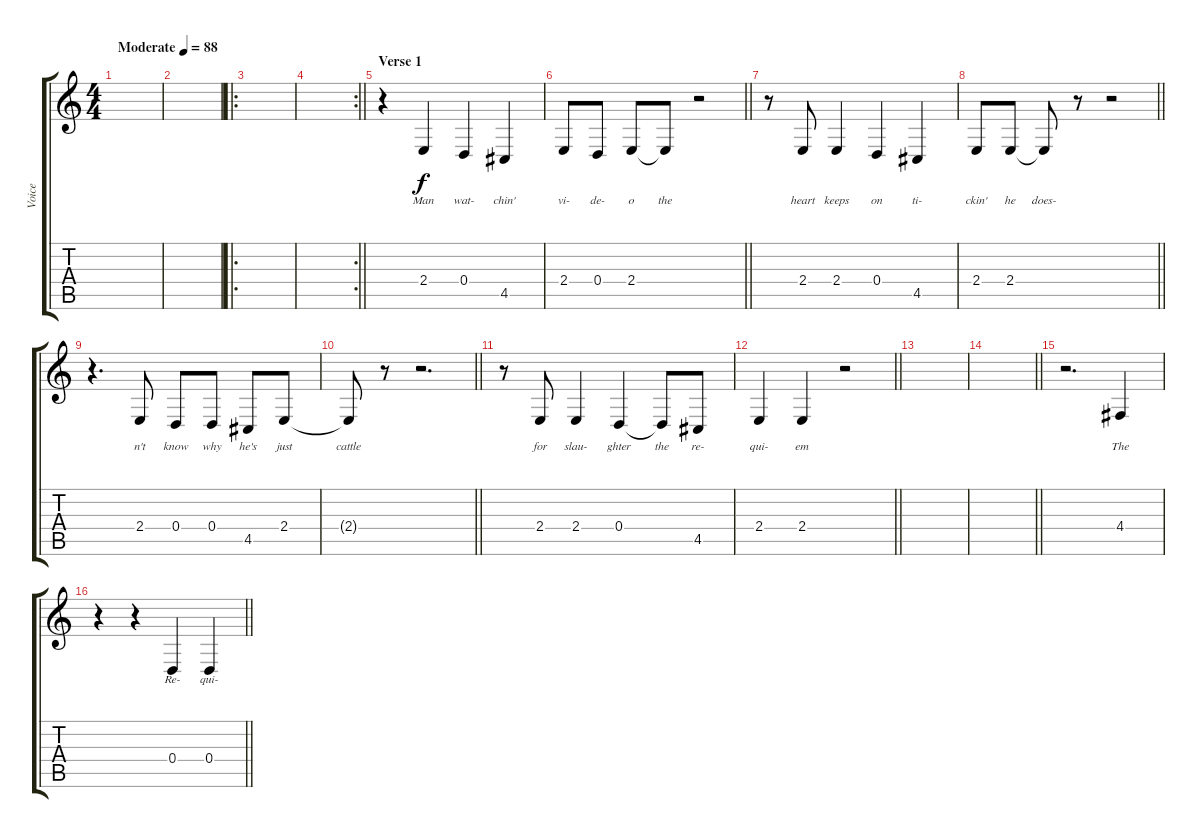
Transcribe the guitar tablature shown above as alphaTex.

\track ("Voice" "Voice") {instrument lead6voice}
\staff {score tabs}
\tuning (E4 B3 G3 D3 A2 E2) {hide}
\ts (4 4)
\tempo (88 "Moderate")
\clef g2
\ks c
|
|
\ro
|
\rc 2
\barLineRight lightlight
|
\section ("" "Verse 1")
r.4 2.4.4{lyrics (0 "Man") lyrics (1 "") lyrics (2 "") lyrics (3 "") lyrics (4 "")} 0.4.4{lyrics (0 "wat-") lyrics (1 "") lyrics (2 "") lyrics (3 "") lyrics (4 "")} 4.5.4{lyrics (0 "chin'") lyrics (1 "") lyrics (2 "") lyrics (3 "") lyrics (4 "")} |
\barLineRight lightlight
2.4.8{lyrics (0 "vi-") lyrics (1 "") lyrics (2 "") lyrics (3 "") lyrics (4 "")} 0.4.8{lyrics (0 "de-") lyrics (1 "") lyrics (2 "") lyrics (3 "") lyrics (4 "")} 2.4.8{lyrics (0 "o") lyrics (1 "") lyrics (2 "") lyrics (3 "") lyrics (4 "")} 2.4{t}.8{lyrics (0 "the") lyrics (1 "") lyrics (2 "") lyrics (3 "") lyrics (4 "")} r.2 |
r.8 2.4.8{lyrics (0 "heart") lyrics (1 "") lyrics (2 "") lyrics (3 "") lyrics (4 "")} 2.4.4{lyrics (0 "keeps") lyrics (1 "") lyrics (2 "") lyrics (3 "") lyrics (4 "")} 0.4.4{lyrics (0 "on") lyrics (1 "") lyrics (2 "") lyrics (3 "") lyrics (4 "")} 4.5.4{lyrics (0 "ti-") lyrics (1 "") lyrics (2 "") lyrics (3 "") lyrics (4 "")} |
\barLineRight lightlight
2.4.8{lyrics (0 "ckin'") lyrics (1 "") lyrics (2 "") lyrics (3 "") lyrics (4 "")} 2.4.8{lyrics (0 "he") lyrics (1 "") lyrics (2 "") lyrics (3 "") lyrics (4 "")} 2.4{t}.8{lyrics (0 "does-") lyrics (1 "") lyrics (2 "") lyrics (3 "") lyrics (4 "")} r.8 r.2 |
r.4{d} 2.4.8{lyrics (0 "n't") lyrics (1 "") lyrics (2 "") lyrics (3 "") lyrics (4 "")} 0.4.8{lyrics (0 "know") lyrics (1 "") lyrics (2 "") lyrics (3 "") lyrics (4 "")} 0.4.8{lyrics (0 "why") lyrics (1 "") lyrics (2 "") lyrics (3 "") lyrics (4 "")} 4.5.8{lyrics (0 "he's") lyrics (1 "") lyrics (2 "") lyrics (3 "") lyrics (4 "")} 2.4.8{lyrics (0 "just") lyrics (1 "") lyrics (2 "") lyrics (3 "") lyrics (4 "")} |
\barLineRight lightlight
2.4{t}.8{lyrics (0 "cattle") lyrics (1 "") lyrics (2 "") lyrics (3 "") lyrics (4 "")} r.8 r.2{d} |
r.8 2.4.8{lyrics (0 "for") lyrics (1 "") lyrics (2 "") lyrics (3 "") lyrics (4 "")} 2.4.4{lyrics (0 "slau-") lyrics (1 "") lyrics (2 "") lyrics (3 "") lyrics (4 "")} 0.4.4{lyrics (0 "ghter") lyrics (1 "") lyrics (2 "") lyrics (3 "") lyrics (4 "")} 0.4{t}.8{lyrics (0 "the") lyrics (1 "") lyrics (2 "") lyrics (3 "") lyrics (4 "")} 4.5.8{lyrics (0 "re-") lyrics (1 "") lyrics (2 "") lyrics (3 "") lyrics (4 "")} |
\barLineRight lightlight
2.4.4{lyrics (0 "qui-") lyrics (1 "") lyrics (2 "") lyrics (3 "") lyrics (4 "")} 2.4.4{lyrics (0 "em") lyrics (1 "") lyrics (2 "") lyrics (3 "") lyrics (4 "")} r.2 |
|
\barLineRight lightlight
|
r.2{d} 4.4.4{lyrics (0 "The") lyrics (1 "") lyrics (2 "") lyrics (3 "") lyrics (4 "")} |
\barLineRight lightlight
r.4 r.4 0.4.4{lyrics (0 "Re-") lyrics (1 "") lyrics (2 "") lyrics (3 "") lyrics (4 "")} 0.4.4{lyrics (0 "qui-") lyrics (1 "") lyrics (2 "") lyrics (3 "") lyrics (4 "")}
